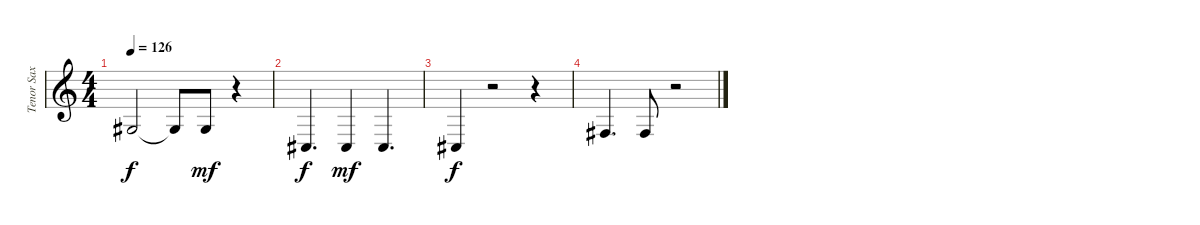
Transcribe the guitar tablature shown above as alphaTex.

\track ("Tenor Sax 1" "Tenor Sax ") {instrument tenorsax}
\staff {score}
\tuning (E4 B3 G3 D3 A2 E2) {hide}
\ts (4 4)
\tempo 126
\clef g2
\ks c
1.3{t}.2{dy f} 1.3{t}.8 1.3.8{dy mf} r.4 |
4.5.4{d dy f} 4.5.4{dy mf} 4.5.4{d} |
4.5.4{dy f} r.2 r.4 |
4.4.4{d} 4.4.8 r.2
